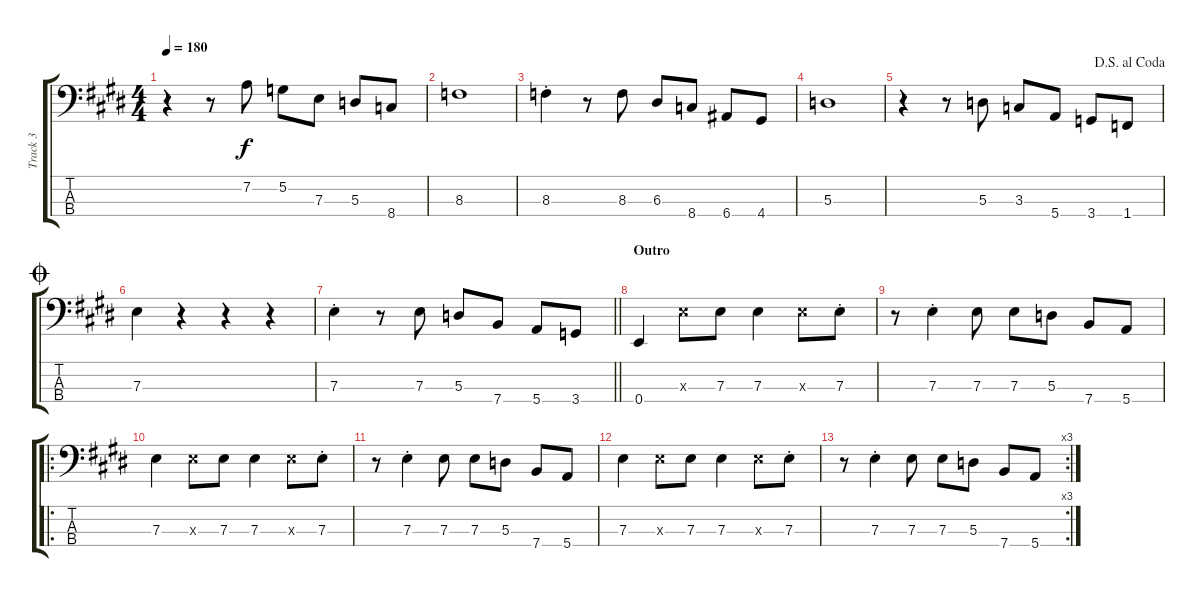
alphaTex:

\track ("Track 3" "Track 3") {instrument electricbassfinger}
\staff {score tabs}
\tuning (G2 D2 A1 E1) {hide}
\ts (4 4)
\tempo 180
\clef f4
\ks c#minor
r.4{dy f} r.8 7.2.8 5.2.8 7.3.8 5.3.8 8.4.8 |
8.3.1 |
8.3{st}.4 r.8 8.3.8 6.3.8 8.4.8 6.4.8 4.4.8 |
5.3.1 |
\jump dalsegnoalcoda
r.4 r.8 5.3.8 3.3.8 5.4.8 3.4.8 1.4.8 |
\jump coda
7.3.4 r.4 r.4 r.4 |
\barLineRight lightlight
7.3{st}.4 r.8 7.3.8 5.3.8 7.4.8 5.4.8 3.4.8 |
\section ("" "Outro")
0.4.4 7.3{x}.8 7.3.8 7.3.4 7.3{x}.8 7.3{st}.8 |
r.8 7.3{st}.4 7.3.8 7.3.8 5.3.8 7.4.8 5.4.8 |
\ro
7.3.4 7.3{x}.8 7.3.8 7.3.4 7.3{x}.8 7.3{st}.8 |
r.8 7.3{st}.4 7.3.8 7.3.8 5.3.8 7.4.8 5.4.8 |
7.3.4 7.3{x}.8 7.3.8 7.3.4 7.3{x}.8 7.3{st}.8 |
\rc 3
r.8 7.3{st}.4 7.3.8 7.3.8 5.3.8 7.4.8 5.4.8
